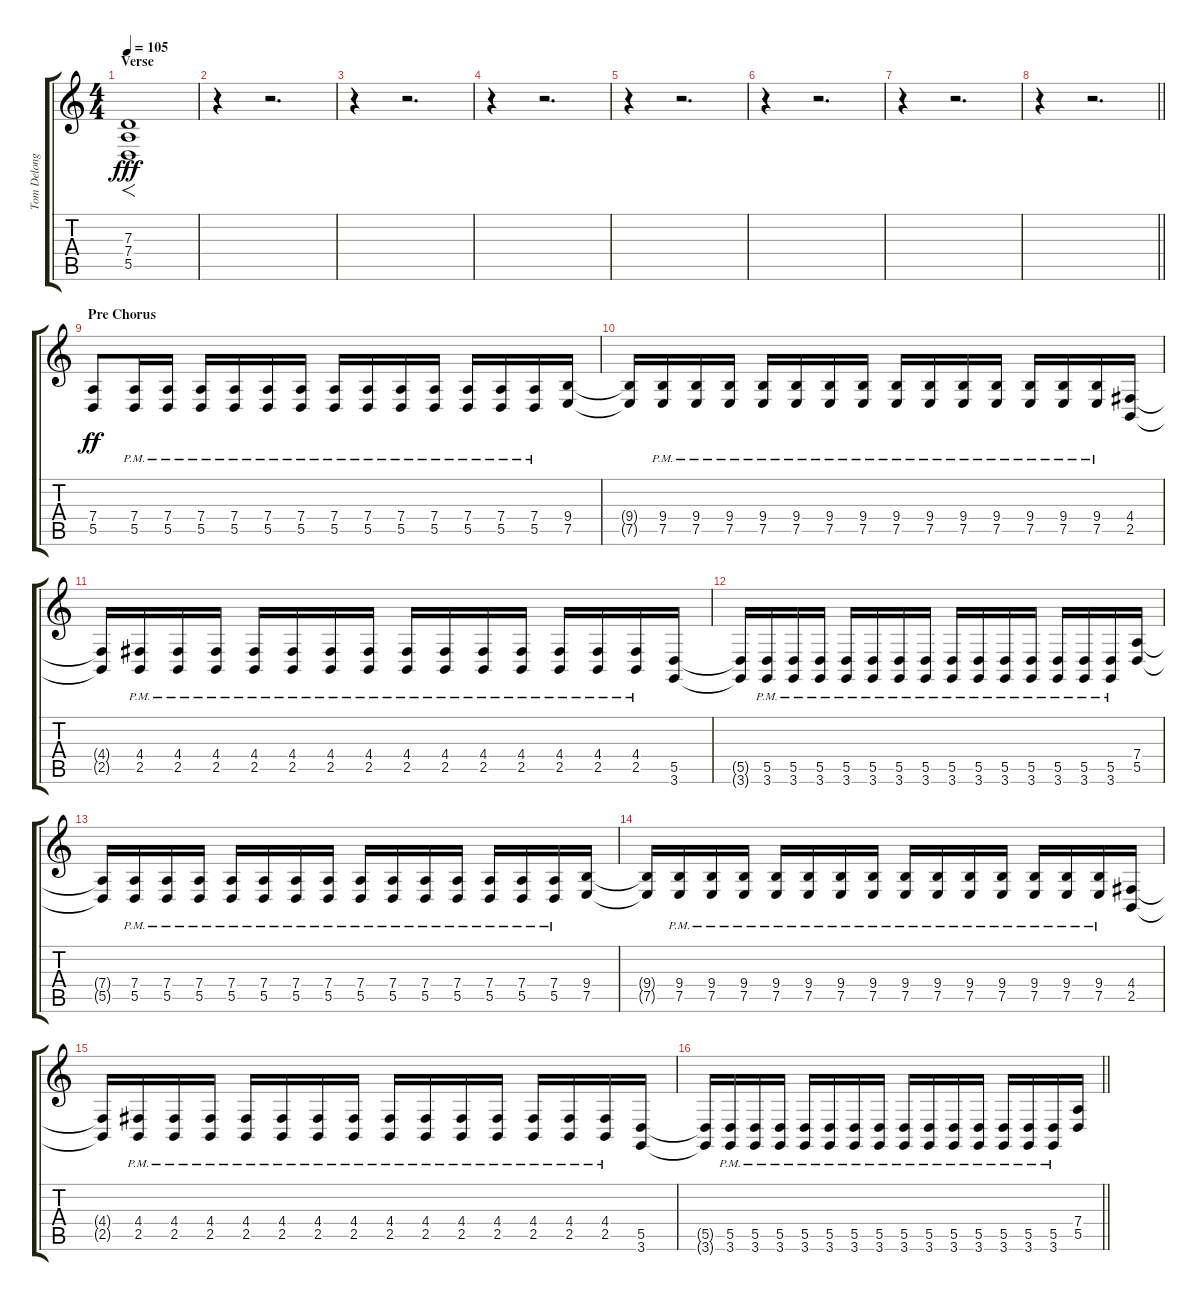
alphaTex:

\track ("Tom Delonge Dist" "Tom Delong") {instrument fx6goblins}
\staff {score tabs}
\tuning (E4 B3 G3 D3 A2 E2) {hide}
\ts (4 4)
\section ("" "Verse")
\tempo 105
\clef g2
\ks c
(7.3 7.4 5.5).1{f dy fff} |
r.4 r.2{d} |
r.4 r.2{d} |
r.4 r.2{d} |
r.4 r.2{d} |
r.4 r.2{d} |
r.4 r.2{d} |
\barLineRight lightlight
r.4 r.2{d} |
\section ("" "Pre Chorus")
(7.4 5.5).8{dy ff} (7.4{pm} 5.5{pm}).16 (7.4{pm} 5.5{pm}).16 (7.4{pm} 5.5{pm}).16 (7.4{pm} 5.5{pm}).16 (7.4{pm} 5.5{pm}).16 (7.4{pm} 5.5{pm}).16 (7.4{pm} 5.5{pm}).16 (7.4{pm} 5.5{pm}).16 (7.4{pm} 5.5{pm}).16 (7.4{pm} 5.5{pm}).16 (7.4{pm} 5.5{pm}).16 (7.4{pm} 5.5{pm}).16 (7.4{pm} 5.5{pm}).16 (9.4 7.5).16 |
(9.4{t} 7.5{t}).16 (9.4{pm} 7.5{pm}).16 (9.4{pm} 7.5{pm}).16 (9.4{pm} 7.5{pm}).16 (9.4{pm} 7.5{pm}).16 (9.4{pm} 7.5{pm}).16 (9.4{pm} 7.5{pm}).16 (9.4{pm} 7.5{pm}).16 (9.4{pm} 7.5{pm}).16 (9.4{pm} 7.5{pm}).16 (9.4{pm} 7.5{pm}).16 (9.4{pm} 7.5{pm}).16 (9.4{pm} 7.5{pm}).16 (9.4{pm} 7.5{pm}).16 (9.4{pm} 7.5{pm}).16 (4.4 2.5).16 |
(4.4{t} 2.5{t}).16 (4.4{pm} 2.5{pm}).16 (4.4{pm} 2.5{pm}).16 (4.4{pm} 2.5{pm}).16 (4.4{pm} 2.5{pm}).16 (4.4{pm} 2.5{pm}).16 (4.4{pm} 2.5{pm}).16 (4.4{pm} 2.5{pm}).16 (4.4{pm} 2.5{pm}).16 (4.4{pm} 2.5{pm}).16 (4.4{pm} 2.5{pm}).16 (4.4{pm} 2.5{pm}).16 (4.4{pm} 2.5{pm}).16 (4.4{pm} 2.5{pm}).16 (4.4{pm} 2.5{pm}).16 (5.5 3.6).16 |
(5.5{t} 3.6{t}).16 (5.5{pm} 3.6{pm}).16 (5.5{pm} 3.6{pm}).16 (5.5{pm} 3.6{pm}).16 (5.5{pm} 3.6{pm}).16 (5.5{pm} 3.6{pm}).16 (5.5{pm} 3.6{pm}).16 (5.5{pm} 3.6{pm}).16 (5.5{pm} 3.6{pm}).16 (5.5{pm} 3.6{pm}).16 (5.5{pm} 3.6{pm}).16 (5.5{pm} 3.6{pm}).16 (5.5{pm} 3.6{pm}).16 (5.5{pm} 3.6{pm}).16 (5.5{pm} 3.6{pm}).16 (7.4 5.5).16 |
(7.4{t} 5.5{t}).16 (7.4{pm} 5.5{pm}).16 (7.4{pm} 5.5{pm}).16 (7.4{pm} 5.5{pm}).16 (7.4{pm} 5.5{pm}).16 (7.4{pm} 5.5{pm}).16 (7.4{pm} 5.5{pm}).16 (7.4{pm} 5.5{pm}).16 (7.4{pm} 5.5{pm}).16 (7.4{pm} 5.5{pm}).16 (7.4{pm} 5.5{pm}).16 (7.4{pm} 5.5{pm}).16 (7.4{pm} 5.5{pm}).16 (7.4{pm} 5.5{pm}).16 (7.4{pm} 5.5{pm}).16 (9.4 7.5).16 |
(9.4{t} 7.5{t}).16 (9.4{pm} 7.5{pm}).16 (9.4{pm} 7.5{pm}).16 (9.4{pm} 7.5{pm}).16 (9.4{pm} 7.5{pm}).16 (9.4{pm} 7.5{pm}).16 (9.4{pm} 7.5{pm}).16 (9.4{pm} 7.5{pm}).16 (9.4{pm} 7.5{pm}).16 (9.4{pm} 7.5{pm}).16 (9.4{pm} 7.5{pm}).16 (9.4{pm} 7.5{pm}).16 (9.4{pm} 7.5{pm}).16 (9.4{pm} 7.5{pm}).16 (9.4{pm} 7.5{pm}).16 (4.4 2.5).16 |
(4.4{t} 2.5{t}).16 (4.4{pm} 2.5{pm}).16 (4.4{pm} 2.5{pm}).16 (4.4{pm} 2.5{pm}).16 (4.4{pm} 2.5{pm}).16 (4.4{pm} 2.5{pm}).16 (4.4{pm} 2.5{pm}).16 (4.4{pm} 2.5{pm}).16 (4.4{pm} 2.5{pm}).16 (4.4{pm} 2.5{pm}).16 (4.4{pm} 2.5{pm}).16 (4.4{pm} 2.5{pm}).16 (4.4{pm} 2.5{pm}).16 (4.4{pm} 2.5{pm}).16 (4.4{pm} 2.5{pm}).16 (5.5 3.6).16 |
\barLineRight lightlight
(5.5{t} 3.6{t}).16 (5.5{pm} 3.6{pm}).16 (5.5{pm} 3.6{pm}).16 (5.5{pm} 3.6{pm}).16 (5.5{pm} 3.6{pm}).16 (5.5{pm} 3.6{pm}).16 (5.5{pm} 3.6{pm}).16 (5.5{pm} 3.6{pm}).16 (5.5{pm} 3.6{pm}).16 (5.5{pm} 3.6{pm}).16 (5.5{pm} 3.6{pm}).16 (5.5{pm} 3.6{pm}).16 (5.5{pm} 3.6{pm}).16 (5.5{pm} 3.6{pm}).16 (5.5{pm} 3.6{pm}).16 (7.4 5.5).16
